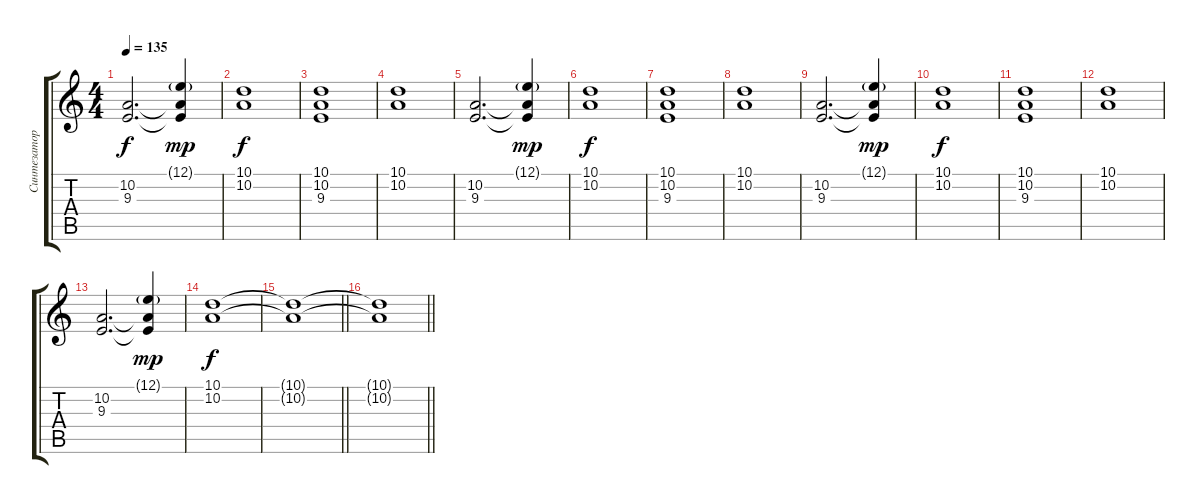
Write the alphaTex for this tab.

\track ("Синтезатор" "Синтезатор") {instrument synthstrings2}
\staff {score tabs}
\tuning (E4 B3 G3 D3 A2 E2) {hide}
\ts (4 4)
\tempo 135
\clef g2
\ks c
(10.2 9.3).2{d dy f} (12.1{g} 10.2{t} 9.3{t}).4{dy mp} |
(10.1 10.2).1{dy f} |
(10.1 10.2 9.3).1 |
(10.1 10.2).1 |
(10.2 9.3).2{d} (12.1{g} 10.2{t} 9.3{t}).4{dy mp} |
(10.1 10.2).1{dy f} |
(10.1 10.2 9.3).1 |
(10.1 10.2).1 |
(10.2 9.3).2{d} (12.1{g} 10.2{t} 9.3{t}).4{dy mp} |
(10.1 10.2).1{dy f} |
(10.1 10.2 9.3).1 |
(10.1 10.2).1 |
(10.2 9.3).2{d} (12.1{g} 10.2{t} 9.3{t}).4{dy mp} |
(10.1 10.2).1{dy f} |
\barLineRight lightlight
(10.1{t} 10.2{t}).1 |
\barLineRight lightlight
(10.1{t} 10.2{t}).1
